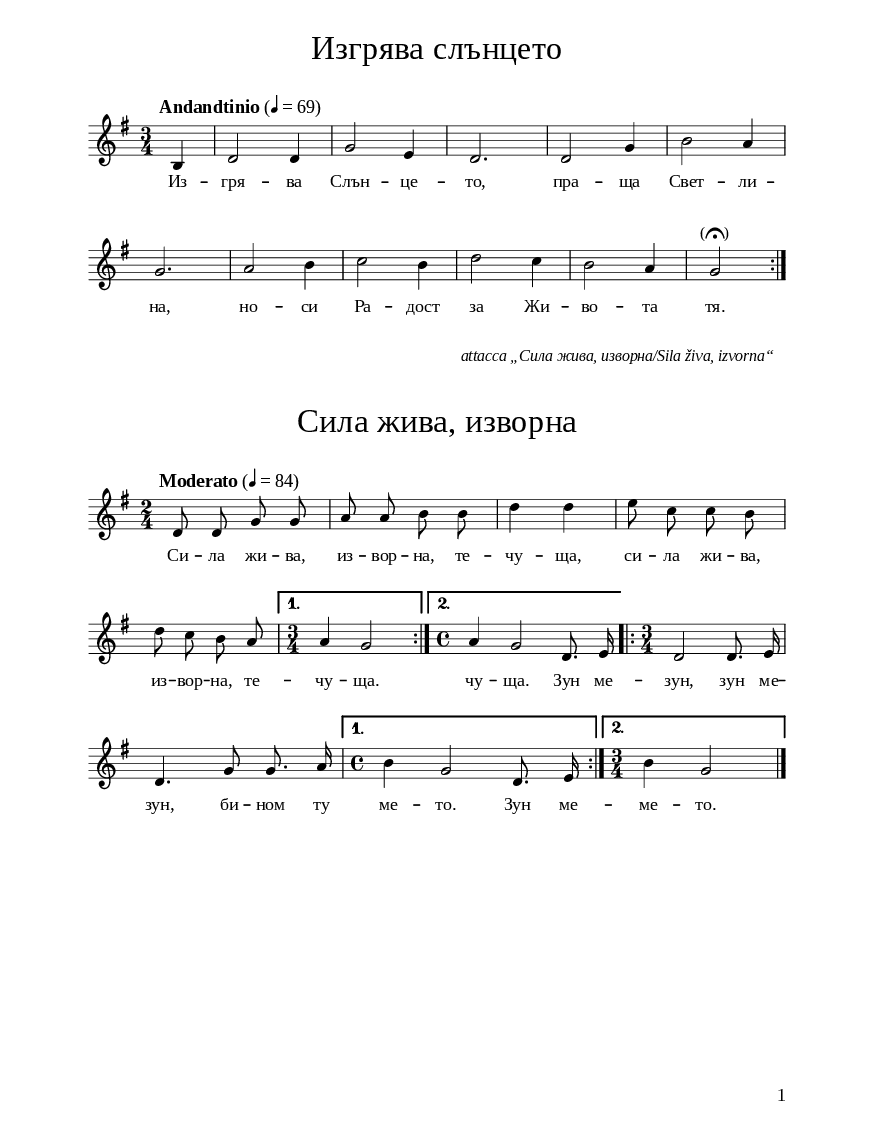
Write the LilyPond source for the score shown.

\version "2.24.2"

% include paper part and global functions
\include "include/globals.ily"

\bookpart {
  \label #'ref071_1
  \tocItem \markup "Изгрява слънцето – Izgrjava slănceto"
  \include "include/bookpart-paper.ily"
  \score {
    \include "include/score-layout.ily"

    \new Voice \absolute {
      \clef treble
      \key g \major
      \time 3/4
      \tempoFunc "Andandtinio" 4 "69"
      \partial 4
      \autoBeamOff
        b4  |  d'2 d'4 | g'2 e'4 | d'2. | d'2 g'4 | b'2 a'4 \break |

        g'2. | a'2 b'4 | c''2 b'4 | d''2 c''4 | b'2 a'4^\markup { \concat {"              (" \fermata ")"}} |  g'2
        \break \bar ":|."
      
    }

    \addlyrics {
      Из -- гря --
      ва Слън -- це -- то, пра -- ща Свет -- ли -- на,
      но -- си Ра -- дост за Жи -- во -- та тя.
    }

    \header {
      title = \titleFunc "Изгрява слънцето" "Izgrjava slănceto"
    }

    \midi{}

  } % score
  
  \markup \italic \dc-one-nobold "attacca „Сила жива, изворна/Sila živa, izvorna“"
  
  % include foreign translation(s) of the song
  
    \markup \empty-one

      \label #'ref071_2
  \tocItem \markup "Сила жива, изворна – Sila živa, izvorna"

   \include "include/bookpart-paper.ily"
  \score {
    \include "include/score-layout.ily"

    \new Voice \absolute {
     \clef treble
      \key g \major
      \time 2/4
      \tempoFunc "Moderato" 4 "84"
      \autoBeamOff

      \repeat volta 2 {
        d'8 d' g' g' | a'8 a' b' b' | d''4 d'' | e''8 c'' c'' b' \break |

        d''8 c'' b' a' |
      } \alternative { { \time 3/4 a'4 g'2 |} { \time 4/4  a'4 g'2 d'8. e'16 | } } \repeat volta 2 {
        \time 3/4 d'2 d'8. e'16 \break |

        d'4. g'8 g'8. a'16 |
      }
      \alternative  {
        {\time 4/4 b'4 g'2 d'8. e'16 | }
        {\time 3/4 b'4 g'2 \bar "|."}
      }
    }

    \addlyrics {
      Си --
      ла жи -- ва, из -- вор -- на, те -- чу -- ща, си
      -- ла жи -- ва, из -- вор -- на, те -- чу -- ща.
      чу -- ща. Зун ме -- зун, зун ме -- зун, би --
      ном ту ме -- то. Зун ме -- ме -- то.
    }
    \header {
      title = \titleFunc "Сила жива, изворна" "Sila živa, izvorna"
    }

    \midi{}

  } % score

  
  % include foreign translation(s) of the song
  

} % bookpart
